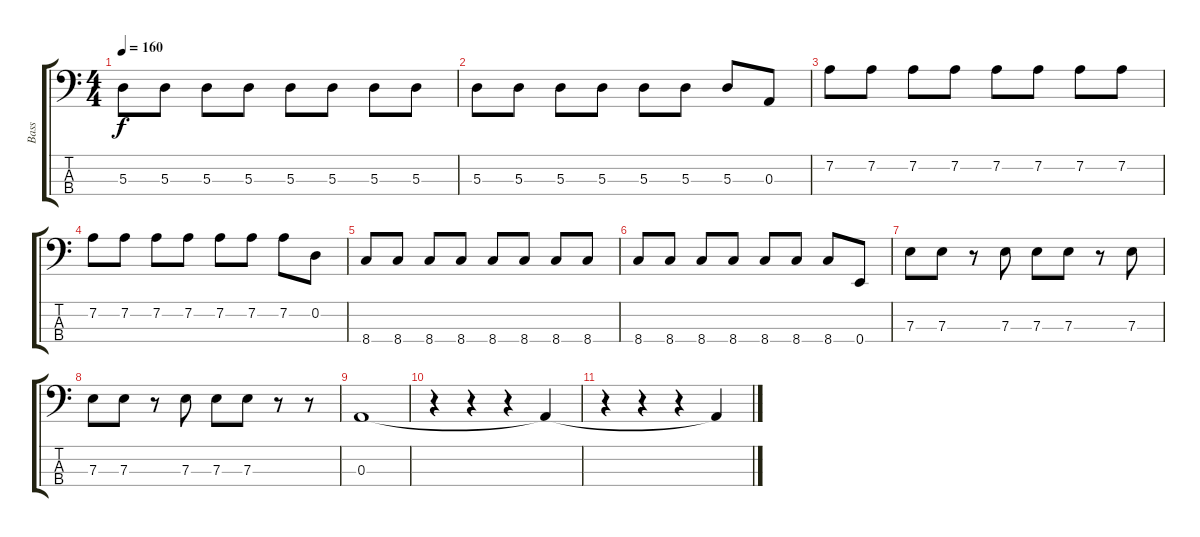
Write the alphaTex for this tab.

\track ("Bass" "Bass") {instrument electricbassfinger}
\staff {score tabs}
\tuning (G2 D2 A1 E1) {hide}
\ts (4 4)
\tempo 160
\clef f4
\ks c
5.3.8{dy f} 5.3.8 5.3.8 5.3.8 5.3.8 5.3.8 5.3.8 5.3.8 |
5.3.8 5.3.8 5.3.8 5.3.8 5.3.8 5.3.8 5.3.8 0.3.8 |
7.2.8 7.2.8 7.2.8 7.2.8 7.2.8 7.2.8 7.2.8 7.2.8 |
7.2.8 7.2.8 7.2.8 7.2.8 7.2.8 7.2.8 7.2.8 0.2.8 |
8.4.8 8.4.8 8.4.8 8.4.8 8.4.8 8.4.8 8.4.8 8.4.8 |
8.4.8 8.4.8 8.4.8 8.4.8 8.4.8 8.4.8 8.4.8 0.4.8 |
7.3.8 7.3.8 r.8 7.3.8 7.3.8 7.3.8 r.8 7.3.8 |
7.3.8 7.3.8 r.8 7.3.8 7.3.8 7.3.8 r.8 r.8 |
0.3.1 |
r.4 r.4 r.4 0.3{t}.4 |
r.4 r.4 r.4 0.3{t}.4
